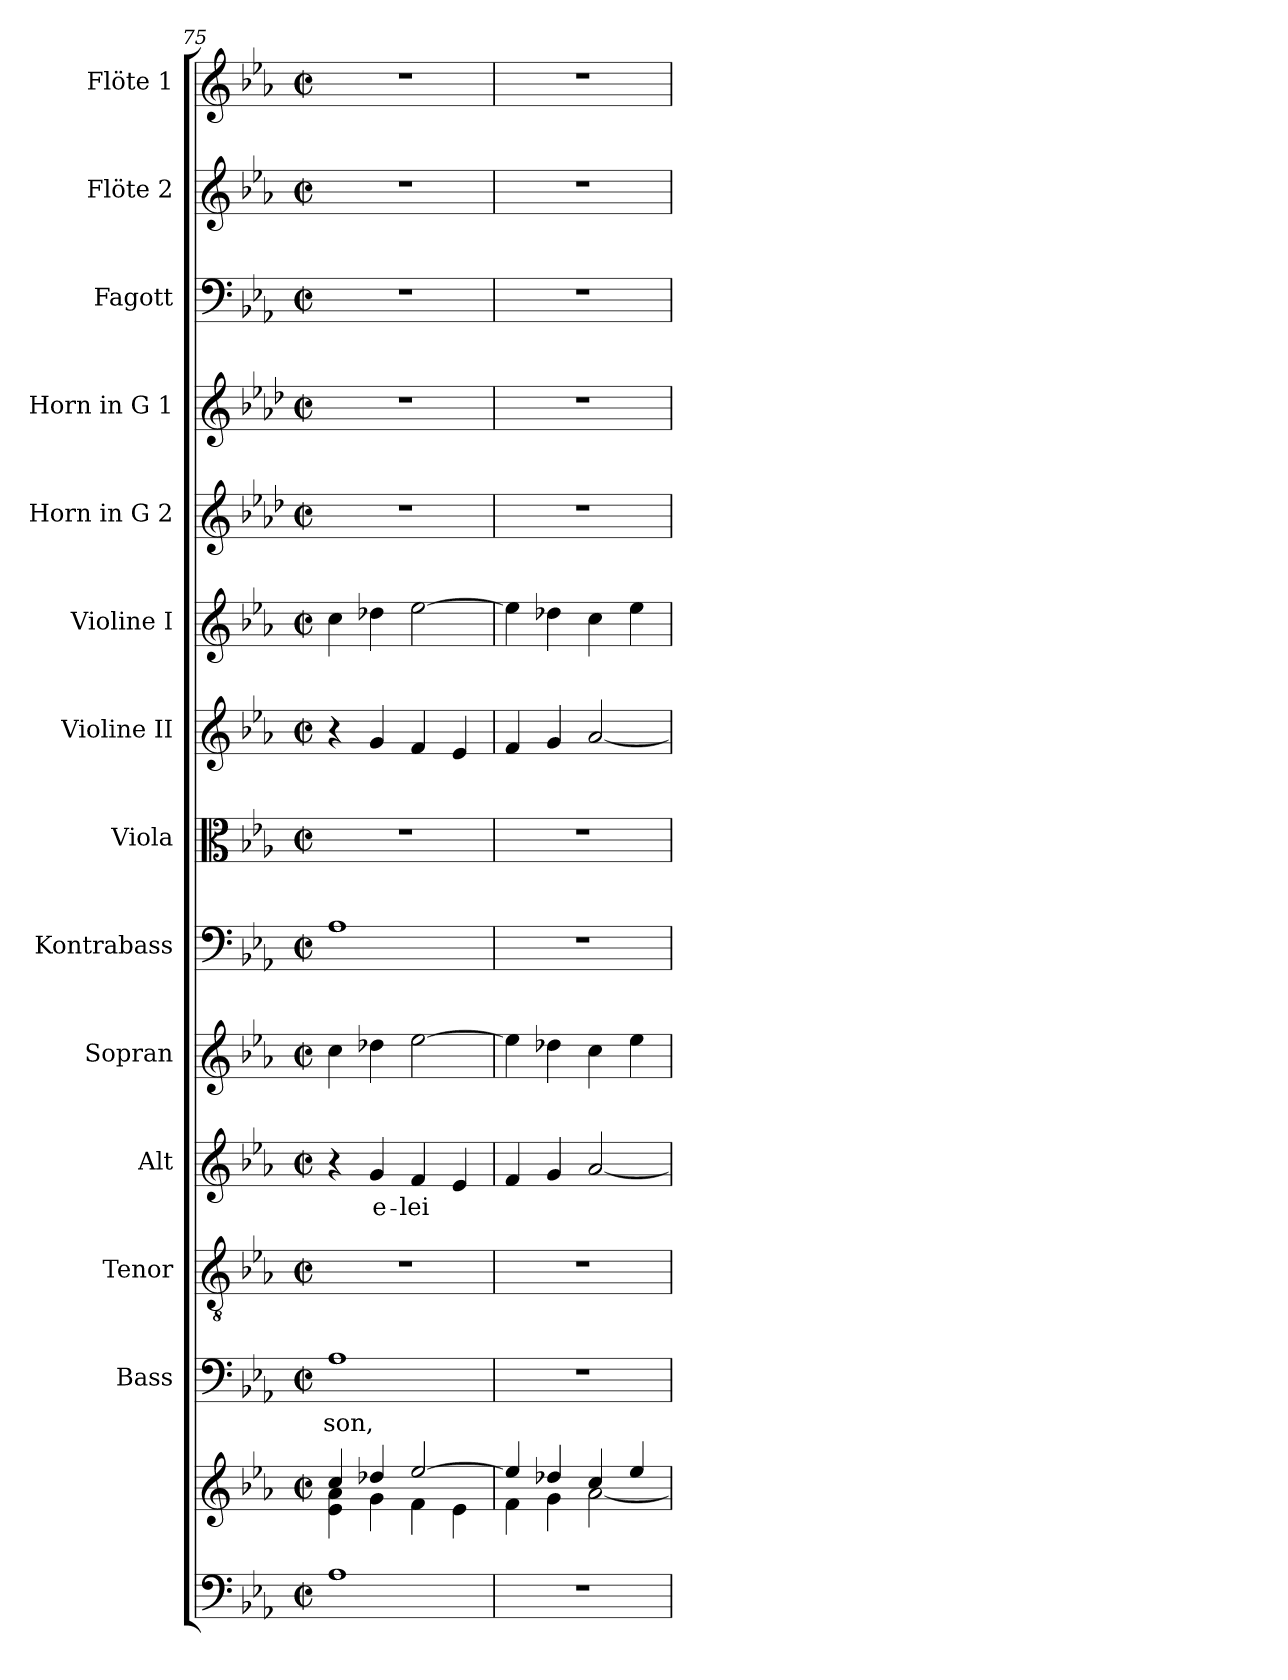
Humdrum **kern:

**kern	**kern	**kern	**text	**kern	**kern	**text	**kern	**kern	**kern	**kern	**kern	**kern	**kern	**kern	**kern	**kern
*part14	*part14	*part13	*part13	*part12	*part11	*part11	*part10	*part9	*part8	*part7	*part6	*part5	*part4	*part3	*part2	*part1
*staff15	*staff14	*staff13	*staff13	*staff12	*staff11	*staff11	*staff10	*staff9	*staff8	*staff7	*staff6	*staff5	*staff4	*staff3	*staff2	*staff1
*	*	*I"Bass	*	*I"Tenor	*I"Alt	*	*I"Sopran	*I"Kontrabass	*I"Viola	*I"Violine II	*I"Violine I	*I"Horn in G 2	*I"Horn in G 1	*I"Fagott	*I"Flöte 2	*I"Flöte 1
*	*	*I'B.	*	*I'T.	*I'A.	*	*I'S.	*I'Kb.	*I'Vla.	*I'Vl. II	*I'Vl. I	*	*	*I'Fg.	*I'Fl. 2	*I'Fl. 1
!!LO:PB:g=z
*clefF4	*clefG2	*clefF4	*	*clefGv2	*clefG2	*	*clefG2	*clefF4	*clefC3	*clefG2	*clefG2	*clefG2	*clefG2	*clefF4	*clefG2	*clefG2
*	*	*	*	*	*	*	*	*ITrd7c12	*	*	*	*ITrd3c5	*ITrd3c5	*	*	*
*k[b-e-a-]	*k[b-e-a-]	*k[b-e-a-]	*	*k[b-e-a-]	*k[b-e-a-]	*	*k[b-e-a-]	*k[b-e-a-]	*k[b-e-a-]	*k[b-e-a-]	*k[b-e-a-]	*k[b-e-a-]	*k[b-e-a-]	*k[b-e-a-]	*k[b-e-a-]	*k[b-e-a-]
*E-:	*E-:	*E-:	*	*E-:	*E-:	*	*E-:	*E-:	*E-:	*E-:	*E-:	*E-:	*E-:	*E-:	*E-:	*E-:
*M2/2	*M2/2	*M2/2	*	*M2/2	*M2/2	*	*M2/2	*M2/2	*M2/2	*M2/2	*M2/2	*M2/2	*M2/2	*M2/2	*M2/2	*M2/2
*met(c|)	*met(c|)	*met(c|)	*	*met(c|)	*met(c|)	*	*met(c|)	*met(c|)	*met(c|)	*met(c|)	*met(c|)	*met(c|)	*met(c|)	*met(c|)	*met(c|)	*met(c|)
=75	=75	=75	=75	=75	=75	=75	=75	=75	=75	=75	=75	=75	=75	=75	=75	=75
*	*^	*	*	*	*	*	*	*	*	*	*	*	*	*	*	*
!	!	!	!	!LO:LY:b	!	!	!	!	!	!	!	!	!	!	!	!	!
1A-	4cc/	4e-\ 4a-\	1A-	-son,	1r	4r	.	4cc\	1AA-	1r	4r	4cc\	1r	1r	1r	1r	1r
!	!	!	!	!	!	!	!LO:LY:b	!	!	!	!	!	!	!	!	!	!
.	4dd-X/	4g\	.	.	.	4g/	e-	4dd-X\	.	.	4g/	4dd-X\	.	.	.	.	.
!	!	!	!	!	!	!	!LO:LY:b	!	!	!	!	!	!	!	!	!	!
.	[>2ee-/	4f\	.	.	.	4f/	-lei	[2ee-\	.	.	4f/	[2ee-\	.	.	.	.	.
.	.	4e-\	.	.	.	4e-/	.	.	.	.	4e-/	.	.	.	.	.	.
=76	=76	=76	=76	=76	=76	=76	=76	=76	=76	=76	=76	=76	=76	=76	=76	=76	=76
1r	4ee-/]	4f\	1r	.	1r	4f/	.	4ee-\]	1r	1r	4f/	4ee-\]	1r	1r	1r	1r	1r
.	4dd-X/	4g\	.	.	.	4g/	.	4dd-X\	.	.	4g/	4dd-X\	.	.	.	.	.
.	4cc/	[<2a-\	.	.	.	[2a-/	.	4cc\	.	.	[2a-/	4cc\	.	.	.	.	.
.	4ee-/	.	.	.	.	.	.	4ee-\	.	.	.	4ee-\	.	.	.	.	.
*	*v	*v	*	*	*	*	*	*	*	*	*	*	*	*	*	*	*
=	=	=	=	=	=	=	=	=	=	=	=	=	=	=	=	=
*-	*-	*-	*-	*-	*-	*-	*-	*-	*-	*-	*-	*-	*-	*-	*-	*-
